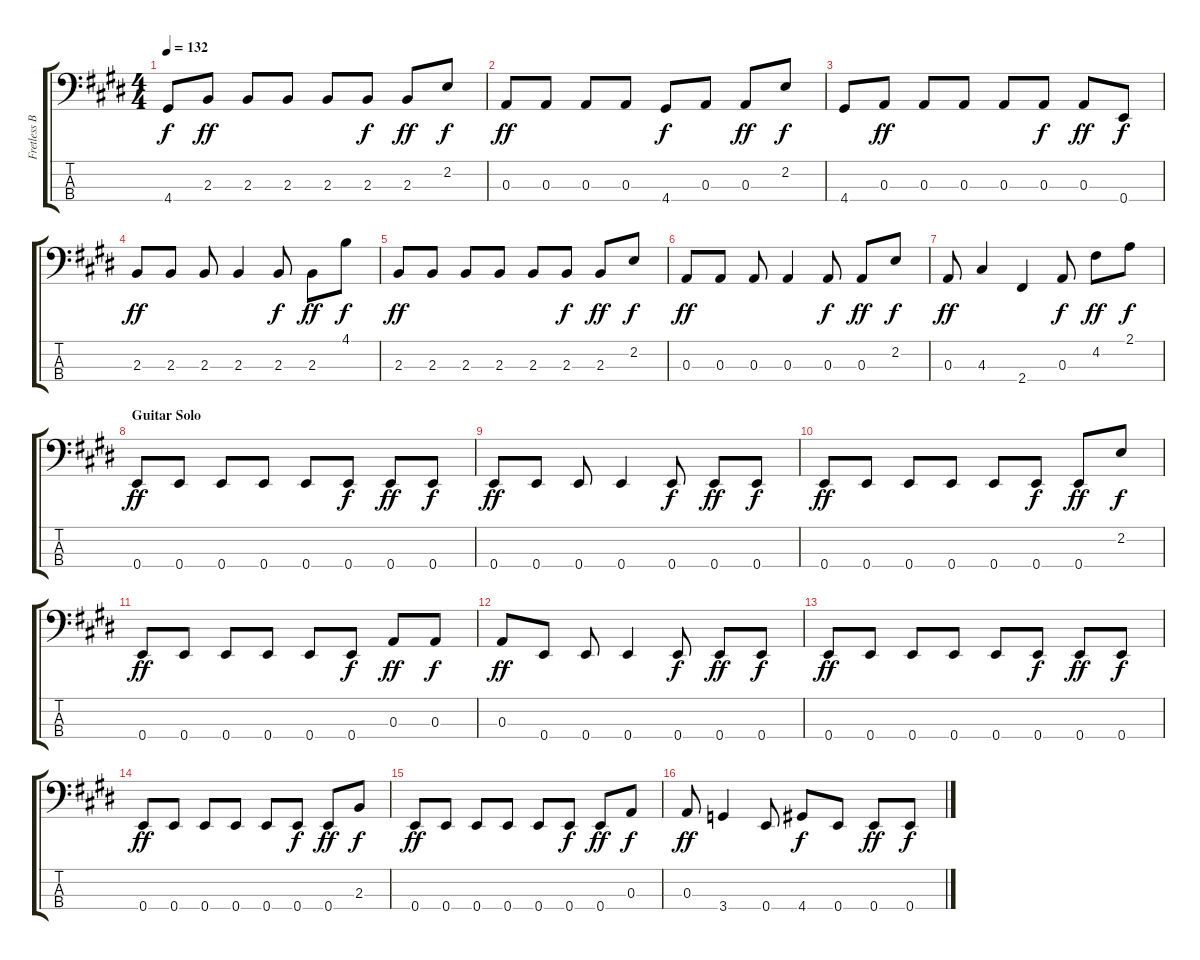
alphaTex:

\track ("Fretless Bass" "Fretless B") {instrument electricbassfinger}
\staff {score tabs}
\tuning (G2 D2 A1 E1) {hide}
\ts (4 4)
\tempo 132
\clef f4
\ks e
4.4.8{dy f} 2.3.8{dy ff} 2.3.8 2.3.8 2.3.8 2.3.8{dy f} 2.3.8{dy ff} 2.2.8{dy f} |
0.3.8{dy ff} 0.3.8 0.3.8 0.3.8 4.4.8{dy f} 0.3.8 0.3.8{dy ff} 2.2.8{dy f} |
4.4.8 0.3.8{dy ff} 0.3.8 0.3.8 0.3.8 0.3.8{dy f} 0.3.8{dy ff} 0.4.8{dy f} |
2.3.8{dy ff} 2.3.8 2.3.8 2.3.4 2.3.8{dy f} 2.3.8{dy ff} 4.1.8{dy f} |
2.3.8{dy ff} 2.3.8 2.3.8 2.3.8 2.3.8 2.3.8{dy f} 2.3.8{dy ff} 2.2.8{dy f} |
0.3.8{dy ff} 0.3.8 0.3.8 0.3.4 0.3.8{dy f} 0.3.8{dy ff} 2.2.8{dy f} |
0.3.8{dy ff} 4.3.4 2.4.4 0.3.8{dy f} 4.2.8{dy ff} 2.1.8{dy f} |
\section ("" "Guitar Solo")
0.4.8{dy ff} 0.4.8 0.4.8 0.4.8 0.4.8 0.4.8{dy f} 0.4.8{dy ff} 0.4.8{dy f} |
0.4.8{dy ff} 0.4.8 0.4.8 0.4.4 0.4.8{dy f} 0.4.8{dy ff} 0.4.8{dy f} |
0.4.8{dy ff} 0.4.8 0.4.8 0.4.8 0.4.8 0.4.8{dy f} 0.4.8{dy ff} 2.2.8{dy f} |
0.4.8{dy ff} 0.4.8 0.4.8 0.4.8 0.4.8 0.4.8{dy f} 0.3.8{dy ff} 0.3.8{dy f} |
0.3.8{dy ff} 0.4.8 0.4.8 0.4.4 0.4.8{dy f} 0.4.8{dy ff} 0.4.8{dy f} |
0.4.8{dy ff} 0.4.8 0.4.8 0.4.8 0.4.8 0.4.8{dy f} 0.4.8{dy ff} 0.4.8{dy f} |
0.4.8{dy ff} 0.4.8 0.4.8 0.4.8 0.4.8 0.4.8{dy f} 0.4.8{dy ff} 2.3.8{dy f} |
0.4.8{dy ff} 0.4.8 0.4.8 0.4.8 0.4.8 0.4.8{dy f} 0.4.8{dy ff} 0.3.8{dy f} |
0.3.8{dy ff} 3.4.4 0.4.8 4.4.8{dy f} 0.4.8 0.4.8{dy ff} 0.4.8{dy f}
